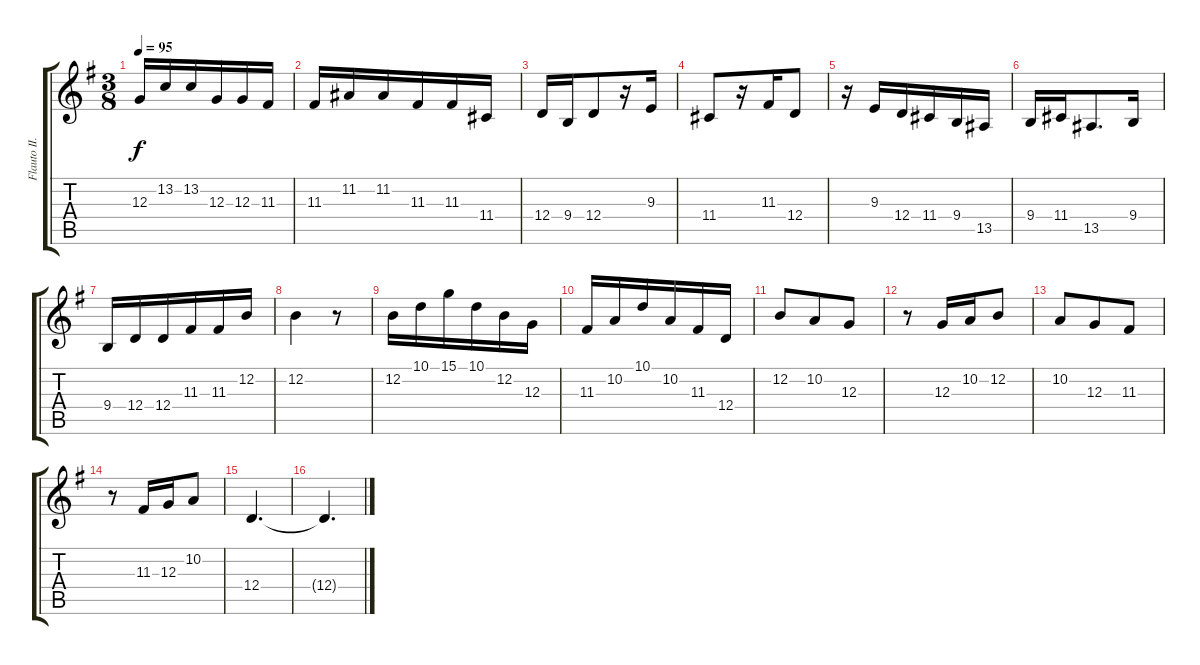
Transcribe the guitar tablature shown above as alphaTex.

\track ("Flauto II. (Flùte à bee)" "Flauto II.") {instrument recorder}
\staff {score tabs}
\tuning (E4 B3 G3 D3 A2 E2) {hide}
\ts (3 8)
\tempo 95
\clef g2
\ks g
12.3.16{dy f} 13.2.16{beam merge} 13.2.16 12.3.16{beam merge} 12.3.16 11.3.16 |
11.3.16 11.2.16{beam merge} 11.2.16 11.3.16{beam merge} 11.3.16 11.4.16 |
12.4.16 9.4.16{beam merge} 12.4.8 r.16 9.3.16 |
11.4.8 r.16 11.3.16{beam merge} 12.4.8 |
r.16 9.3.16{beam merge} 12.4.16{beam merge} 11.4.16{beam merge} 9.4.16{beam merge} 13.5.16 |
9.4.16 11.4.16 13.5.8{d beam Up beam merge} 9.4.16{beam Up} |
9.4.16 12.4.16{beam merge} 12.4.16 11.3.16{beam merge} 11.3.16 12.2.16 |
12.2.4 r.8 |
12.2.16 10.1.16{beam merge} 15.1.16 10.1.16{beam merge} 12.2.16 12.3.16 |
11.3.16 10.2.16{beam merge} 10.1.16 10.2.16{beam merge} 11.3.16 12.4.16 |
12.2.8 10.2.8 12.3.8 |
r.8 12.3.16 10.2.16{beam merge} 12.2.8 |
10.2.8 12.3.8 11.3.8 |
r.8 11.3.16 12.3.16{beam merge} 10.2.8 |
12.4.4{d} |
12.4{t}.4{d}
